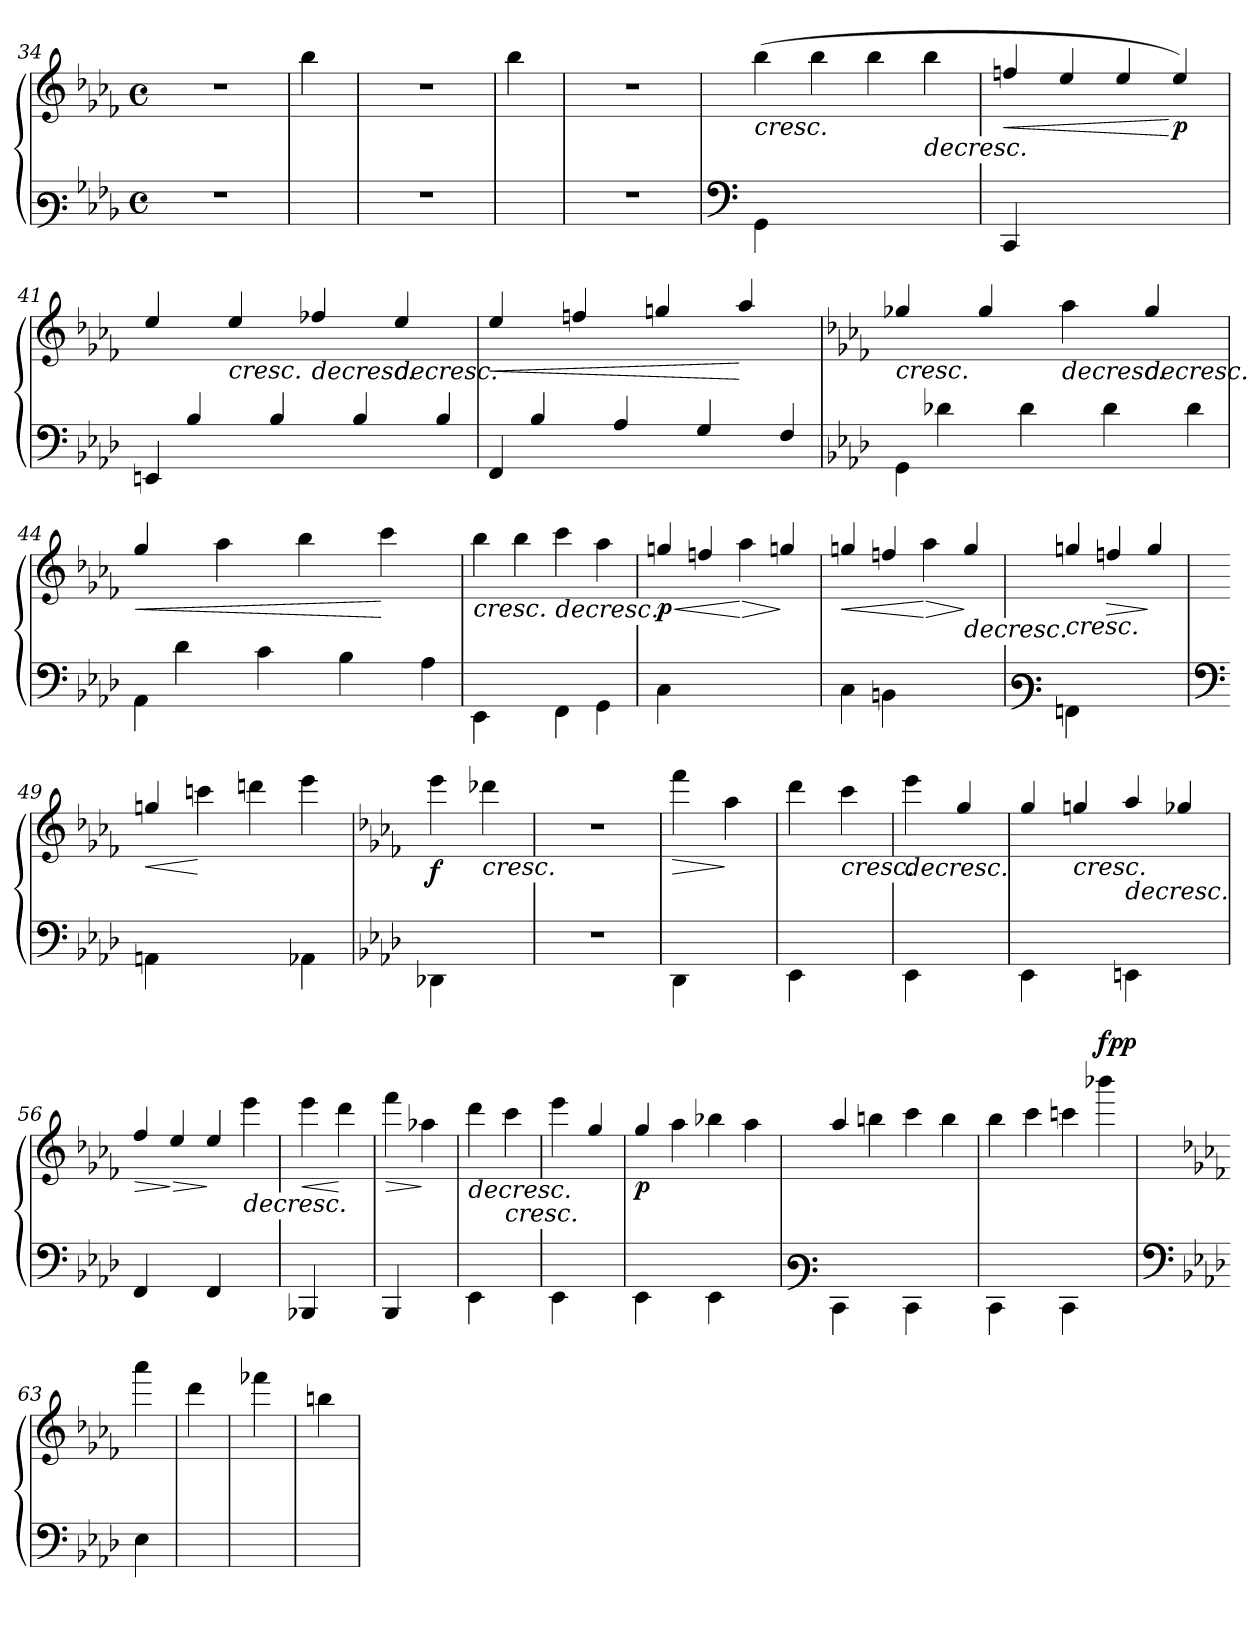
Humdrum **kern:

**kern	**kern	**dynam
*part1	*part1	*part1
*staff2	*staff1	*staff1/2
*clefF3	*clefG3	*
*k[b-e-a-d-]	*k[b-e-a-d-]	*
*M4/4	*M4/4	*
*met(c)	*met(c)	*
=34	=34	=34
1r	1r	.
=35	=35	=35
4ryy	4gg\	.
=36	=36	=36
1r	1r	.
=37	=37	=37
4ryy	4gg\	.
=38	=38	=38
1r	1r	.
!!LO:LB:g=z
=39	=39	=39
*clefF4	*	*
!	!	!LO:HP:b
4GG\	(>4gg\	<
2.ryy	4gg\	.
.	4gg\	.
!	!	!LO:HP:b
.	4gg\	>
=40	=40	=40
!	!	!LO:HP:b
4CC/	4ddn/	<
2.ryy	4cc/	.
.	4cc/	.
!	!	!LO:DY:n=1:b
.	4cc/)	[ p
!!LO:LB:g=z
=41	=41	=41
*^	*	*
2.ryy	4EEn/	4cc/	.
.	4B-/	4ryy	.
!	!	!	!LO:HP:b
.	1.ryy	4cc/	<
4B-/	.	4ryy	.
!	!	!	!LO:HP:n=1:b
4ryy	.	4dd-X/	] >
4B-/	.	4ryy	.
!	!	!	!LO:HP:n=1:b
4ryy	.	4cc/	[ >
4B-/	.	4ryy	.
=42	=42	=42	=42
!	!	!	!LO:HP:b
2.ryy	4FF/	4cc/	<
.	4B-/	4ryy	.
.	1.ryy	4ddn/	.
4A-/	.	4ryy	.
4ryy	.	4een/	.
4G/	.	4ryy	.
4ryy	.	4ff/	[ ]
4F/	.	4ryy	.
!!LO:PB:g=z
=43	=43	=43	=43
*k[b-e-a-d-]	*	*k[b-e-a-d-]	*
!	!	!	!LO:HP:b
2.ryy	4GG\	4ee-X/	<
.	4d-X\	4ryy	.
.	1.ryy	4ee-/	.
4d-\	.	4ryy	.
!	!	!	!LO:HP:n=1:b
4ryy	.	4ff\	] >
4d-\	.	4ryy	.
!	!	!	!LO:HP:n=1:b
4ryy	.	4ee-/	[ >
4d-\	.	4ryy	.
=44	=44	=44	=44
!	!	!	!LO:HP:b
2.ryy	4AA-\	4ee-/	<
.	4d-\	4ryy	.
.	1.ryy	4ff\	.
4c\	.	4ryy	.
4ryy	.	4gg\	.
4B-\	.	4ryy	.
4ryy	.	4aa-\	[ ]
4A-\	.	4ryy	.
*v	*v	*	*
!!LO:LB:g=z
=45	=45	=45
!	!	!LO:HP:b
4EE-\	4gg\	<
4ryy	4gg\	.
!	!	!LO:HP:n=1:b
4FF\	4aa-\	] >
4GG\	4ff\	[
=46	=46	=46
!	!	!LO:HP:b
!	!	!LO:DY:n=1:b
4C\	4een/	< p
2.ryy	4ddn/	.
!	!	!LO:HP:n=1:b
.	4ff\	[ >
.	4een/	]
!!LO:LB:g=z
=47	=47	=47
!	!	!LO:HP:b
4C\	4een/	<
4BBn\	4ddn/	.
!	!	!LO:HP:n=1:b
2ryy	4ff\	[ >
!	!	!LO:HP:n=1:b
.	4ee/	] [ >
!!LO:LB:g=z
=48	=48	=48
*clefF3	*	*
!	!	!LO:HP:b
4AAn\	4een/	<
!	!	!LO:HP:n=1:b
2ryy	4ddn/	] >
.	4ee/	]
!!LO:LB:g=z
=49	=49	=49
*clefF4	*	*
!	!	!LO:HP:b
4AAn\	4een/	<
2ryy	4aan\	[
.	4bbn\	.
4AA-X\	4ccc\	[
!!LO:PB:g=z
=50	=50	=50
*k[b-e-a-d-]	*k[b-e-a-d-]	*
!	!	!LO:DY:b
4DD-X\	4ccc\	f
!	!	!LO:HP:b
4ryy	4bb-X\	<
=51	=51	=51
1r	1r	.
=52	=52	=52
!	!	!LO:HP:b
4DD-\	4ddd-\	>
4ryy	4ff\	]
!!LO:LB:g=z
=53	=53	=53
4EE-\	4bb-\	.
!	!	!LO:HP:b
4ryy	4aa-\	<
=54	=54	=54
!	!	!LO:HP:b
4EE-\	4ccc\	>
4ryy	4ee-/	[
=55	=55	=55
4EE-\	4ee-/	.
!	!	!LO:HP:b
4ryy	4een/	<
!	!	!LO:HP:n=1:b
4EE\	4ff/	] >
4ryy	4ee-X/	[
!!LO:LB:g=z
=56	=56	=56
!	!	!LO:HP:b
4FF/	4dd-/	>
!	!	!LO:HP:n=1:b
4ryy	4cc/	] >
4FF/	4cc/	]
!	!	!LO:HP:n=1:b
4ryy	4ccc\	[ ] >
=57	=57	=57
!	!	!LO:HP:b
4BBB-X/	4ccc\	<
4ryy	4bb-\	[
=58	=58	=58
!	!	!LO:HP:b
4BBB-/	4ddd-\	>
4ryy	4ff-X\	]
.	.	]
!!LO:LB:g=z
=59	=59	=59
!	!	!LO:HP:b
4EE-\	4bb-\	>
!	!	!LO:HP:b
4ryy	4aa-\	<
=60	=60	=60
4EE-\	4ccc\	.
4ryy	4ee-/	]
=61	=61	=61
!	!	!LO:DY:b
4EE-\	4ee-/	p
4ryy	4ff\	.
4EE-\	4gg-X\	.
4ryy	4ff\	.
!!LO:LB:g=z
=62	=62	=62
*clefF3	*	*
4EE-\	4ff/	.
4ryy	4ggn\	.
4EE-\	4aa-\	.
4ryy	4gg\	.
=63	=63	=63
4EE-\	4gg\	.
4ryy	4aa-\	[
4EE-\	4aan\	.
!	!	!LO:DY:b
!	!	!LO:DY:n=1:a
4ryy	4ggg-X\	f pp
.	.	]
!!LO:PB:g=z
=63	=63	=63
*clefF4	*	*
*k[b-e-a-d-]	*k[b-e-a-d-]	*
4E-\	4fff\	.
=64	=64	=64
4ryy	4bb-\	.
=65	=65	=65
4ryy	4ddd-X\	.
=66	=66	=66
4ryy	4ggn\	.
=	=	=
*-	*-	*-
